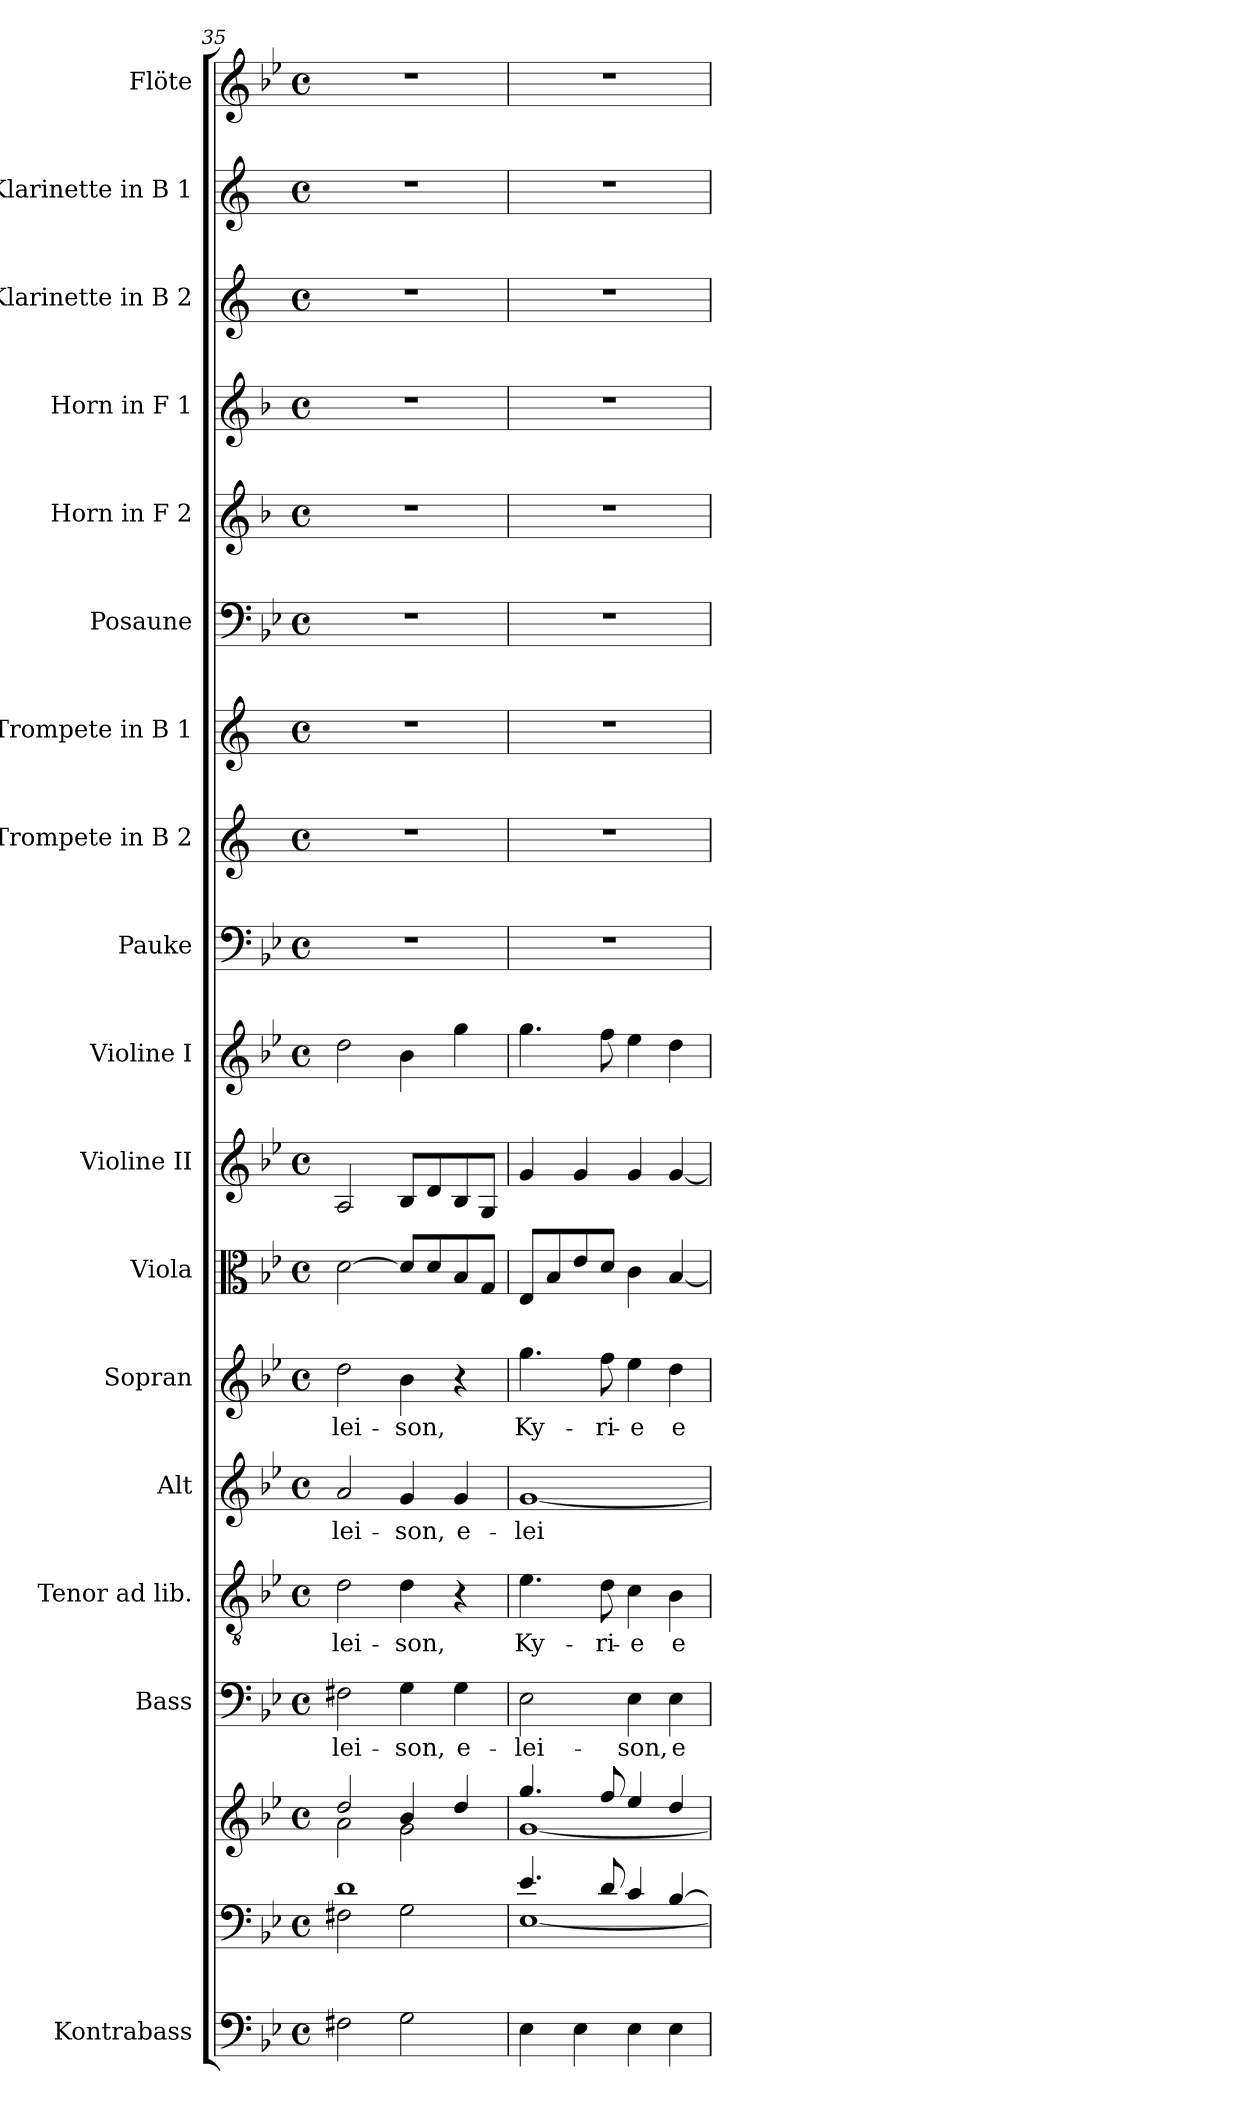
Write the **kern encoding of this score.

**kern	**kern	**kern	**kern	**text	**kern	**text	**kern	**text	**kern	**text	**kern	**kern	**kern	**kern	**kern	**kern	**kern	**kern	**kern	**kern	**kern	**kern
*part18	*part17	*part17	*part16	*part16	*part15	*part15	*part14	*part14	*part13	*part13	*part12	*part11	*part10	*part9	*part8	*part7	*part6	*part5	*part4	*part3	*part2	*part1
*staff19	*staff18	*staff17	*staff16	*staff16	*staff15	*staff15	*staff14	*staff14	*staff13	*staff13	*staff12	*staff11	*staff10	*staff9	*staff8	*staff7	*staff6	*staff5	*staff4	*staff3	*staff2	*staff1
*I"Kontrabass	*	*	*I"Bass	*	*I"Tenor ad lib.	*	*I"Alt	*	*I"Sopran	*	*I"Viola	*I"Violine II	*I"Violine I	*I"Pauke	*I"Trompete in B 2	*I"Trompete in B 1	*I"Posaune	*I"Horn in F 2	*I"Horn in F 1	*I"Klarinette in B 2	*I"Klarinette in B 1	*I"Flöte
*I'Kb.	*	*	*I'B	*	*I'T	*	*I'A	*	*I'S	*	*I'Vla.	*I'Vl. II	*I'Vl. I	*I'Pk.	*	*	*I'Pos.	*I'Hrn. 2	*I'Hrn. 1	*	*	*I'Fl.
*clefF4	*clefF4	*clefG2	*clefF4	*	*clefGv2	*	*clefG2	*	*clefG2	*	*clefC3	*clefG2	*clefG2	*clefF4	*clefG2	*clefG2	*clefF4	*clefG2	*clefG2	*clefG2	*clefG2	*clefG2
*ITrd7c12	*	*	*	*	*	*	*	*	*	*	*	*	*	*	*ITrd1c2	*ITrd1c2	*	*ITrd4c7	*ITrd4c7	*ITrd1c2	*ITrd1c2	*
*k[b-e-]	*k[b-e-]	*k[b-e-]	*k[b-e-]	*	*k[b-e-]	*	*k[b-e-]	*	*k[b-e-]	*	*k[b-e-]	*k[b-e-]	*k[b-e-]	*k[b-e-]	*k[b-e-]	*k[b-e-]	*k[b-e-]	*k[b-e-]	*k[b-e-]	*k[b-e-]	*k[b-e-]	*k[b-e-]
*B-:	*B-:	*B-:	*B-:	*	*B-:	*	*B-:	*	*B-:	*	*B-:	*B-:	*B-:	*B-:	*B-:	*B-:	*B-:	*B-:	*B-:	*B-:	*B-:	*B-:
*M4/4	*M4/4	*M4/4	*M4/4	*	*M4/4	*	*M4/4	*	*M4/4	*	*M4/4	*M4/4	*M4/4	*M4/4	*M4/4	*M4/4	*M4/4	*M4/4	*M4/4	*M4/4	*M4/4	*M4/4
*met(c)	*met(c)	*met(c)	*met(c)	*	*met(c)	*	*met(c)	*	*met(c)	*	*met(c)	*met(c)	*met(c)	*met(c)	*met(c)	*met(c)	*met(c)	*met(c)	*met(c)	*met(c)	*met(c)	*met(c)
=35	=35	=35	=35	=35	=35	=35	=35	=35	=35	=35	=35	=35	=35	=35	=35	=35	=35	=35	=35	=35	=35	=35
*	*^	*^	*	*	*	*	*	*	*	*	*	*	*	*	*	*	*	*	*	*	*	*
!	!	!	!	!	!	!LO:LY:b	!	!LO:LY:b	!	!LO:LY:b	!	!LO:LY:b	!	!	!	!	!	!	!	!	!	!	!	!
2FF#X\	1d	2F#X\	2dd/	2a\	2F#X\	-lei-	2d\	-lei-	2a/	-lei-	2dd\	-lei-	[2d\	2A/	2dd\	1r	1r	1r	1r	1r	1r	1r	1r	1r
!	!	!	!	!	!	!LO:LY:b	!	!LO:LY:b	!	!LO:LY:b	!	!LO:LY:b	!	!	!	!	!	!	!	!	!	!	!	!
2GG\	.	2G\	4b-/	2g\	4G\	-son,	4d\	-son,	4g/	-son,	4b-\	-son,	8d/L]	8B-/L	4b-\	.	.	.	.	.	.	.	.	.
.	.	.	.	.	.	.	.	.	.	.	.	.	8d/	8d/	.	.	.	.	.	.	.	.	.	.
!	!	!	!	!	!	!LO:LY:b	!	!	!	!LO:LY:b	!	!	!	!	!	!	!	!	!	!	!	!	!	!
.	.	.	4dd/	.	4G\	e-	4r	.	4g/	e-	4r	.	8B-/	8B-/	4gg\	.	.	.	.	.	.	.	.	.
.	.	.	.	.	.	.	.	.	.	.	.	.	8G/J	8G/J	.	.	.	.	.	.	.	.	.	.
!!LO:PB:g=z
=36	=36	=36	=36	=36	=36	=36	=36	=36	=36	=36	=36	=36	=36	=36	=36	=36	=36	=36	=36	=36	=36	=36	=36	=36
!	!	!	!	!	!	!LO:LY:b	!	!LO:LY:b	!	!LO:LY:b	!	!LO:LY:b	!	!	!	!	!	!	!	!	!	!	!	!
4EE-\	4.e-/	[<1E-	4.gg/	[<1g	2E-\	-lei-	4.e-\	Ky-	[1g	-lei-	4.gg\	Ky-	8E-/L	4g/	4.gg\	1r	1r	1r	1r	1r	1r	1r	1r	1r
.	.	.	.	.	.	.	.	.	.	.	.	.	8B-/	.	.	.	.	.	.	.	.	.	.	.
4EE-\	.	.	.	.	.	.	.	.	.	.	.	.	8e-/	4g/	.	.	.	.	.	.	.	.	.	.
!	!	!	!	!	!	!	!	!LO:LY:b	!	!	!	!LO:LY:b	!	!	!	!	!	!	!	!	!	!	!	!
.	8d/	.	8ff/	.	.	.	8d\	-ri-	.	.	8ff\	-ri-	8d/J	.	8ff\	.	.	.	.	.	.	.	.	.
!	!	!	!	!	!	!LO:LY:b	!	!LO:LY:b	!	!	!	!LO:LY:b	!	!	!	!	!	!	!	!	!	!	!	!
4EE-\	4c/	.	4ee-/	.	4E-\	-son,	4c\	-e	.	.	4ee-\	-e	4c\	4g/	4ee-\	.	.	.	.	.	.	.	.	.
!	!	!	!	!	!	!LO:LY:b	!	!LO:LY:b	!	!	!	!LO:LY:b	!	!	!	!	!	!	!	!	!	!	!	!
4EE-\	[>4B-/	.	4dd/	.	4E-\	e-	4B-\	e-	.	.	4dd\	e-	[4B-/	[4g/	4dd\	.	.	.	.	.	.	.	.	.
*	*v	*v	*	*	*	*	*	*	*	*	*	*	*	*	*	*	*	*	*	*	*	*	*	*
*	*	*v	*v	*	*	*	*	*	*	*	*	*	*	*	*	*	*	*	*	*	*	*	*
=	=	=	=	=	=	=	=	=	=	=	=	=	=	=	=	=	=	=	=	=	=	=
*-	*-	*-	*-	*-	*-	*-	*-	*-	*-	*-	*-	*-	*-	*-	*-	*-	*-	*-	*-	*-	*-	*-
